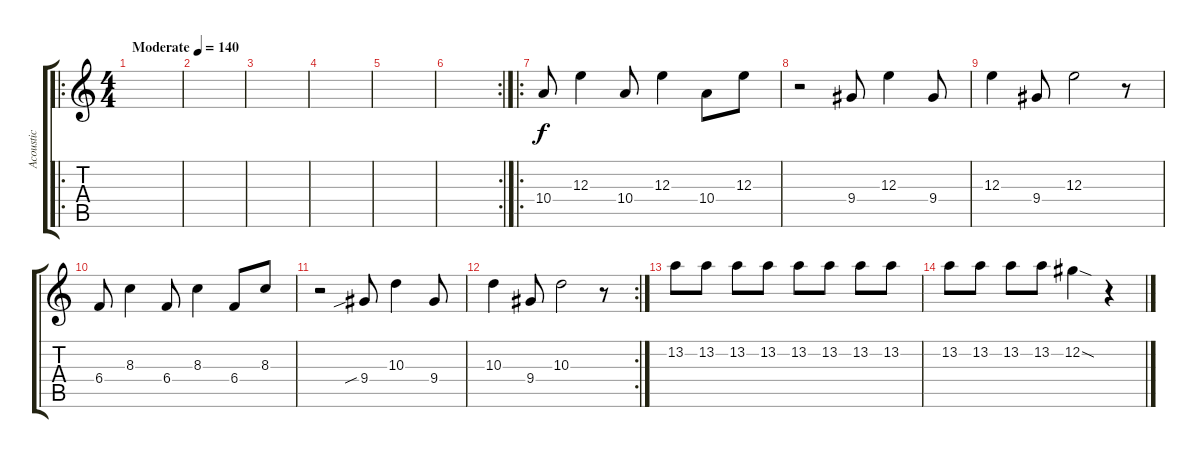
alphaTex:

\track ("Acoustic" "Acoustic") {instrument acousticguitarsteel}
\staff {score tabs}
\tuning (Db4 Ab3 E3 B2 Gb2 B1) {hide}
\ro
\ts (4 4)
\tempo (140 "Moderate")
\clef g2
\ks c
|
|
|
|
|
\rc 2
|
\ro
10.4.8 12.3.4 10.4.8 12.3.4 10.4.8 12.3.8 |
r.2 9.4.8 12.3.4 9.4.8 |
12.3.4 9.4.8 12.3.2 r.8 |
6.4.8 8.3.4 6.4.8 8.3.4 6.4.8 8.3.8 |
r.2 9.4{sib}.8 10.3.4 9.4.8 |
\rc 2
10.3.4 9.4.8 10.3.2 r.8 |
13.2.8 13.2.8 13.2.8 13.2.8 13.2.8 13.2.8 13.2.8 13.2.8 |
13.2.8 13.2.8 13.2.8 13.2.8 12.2{sod}.4 r.4
